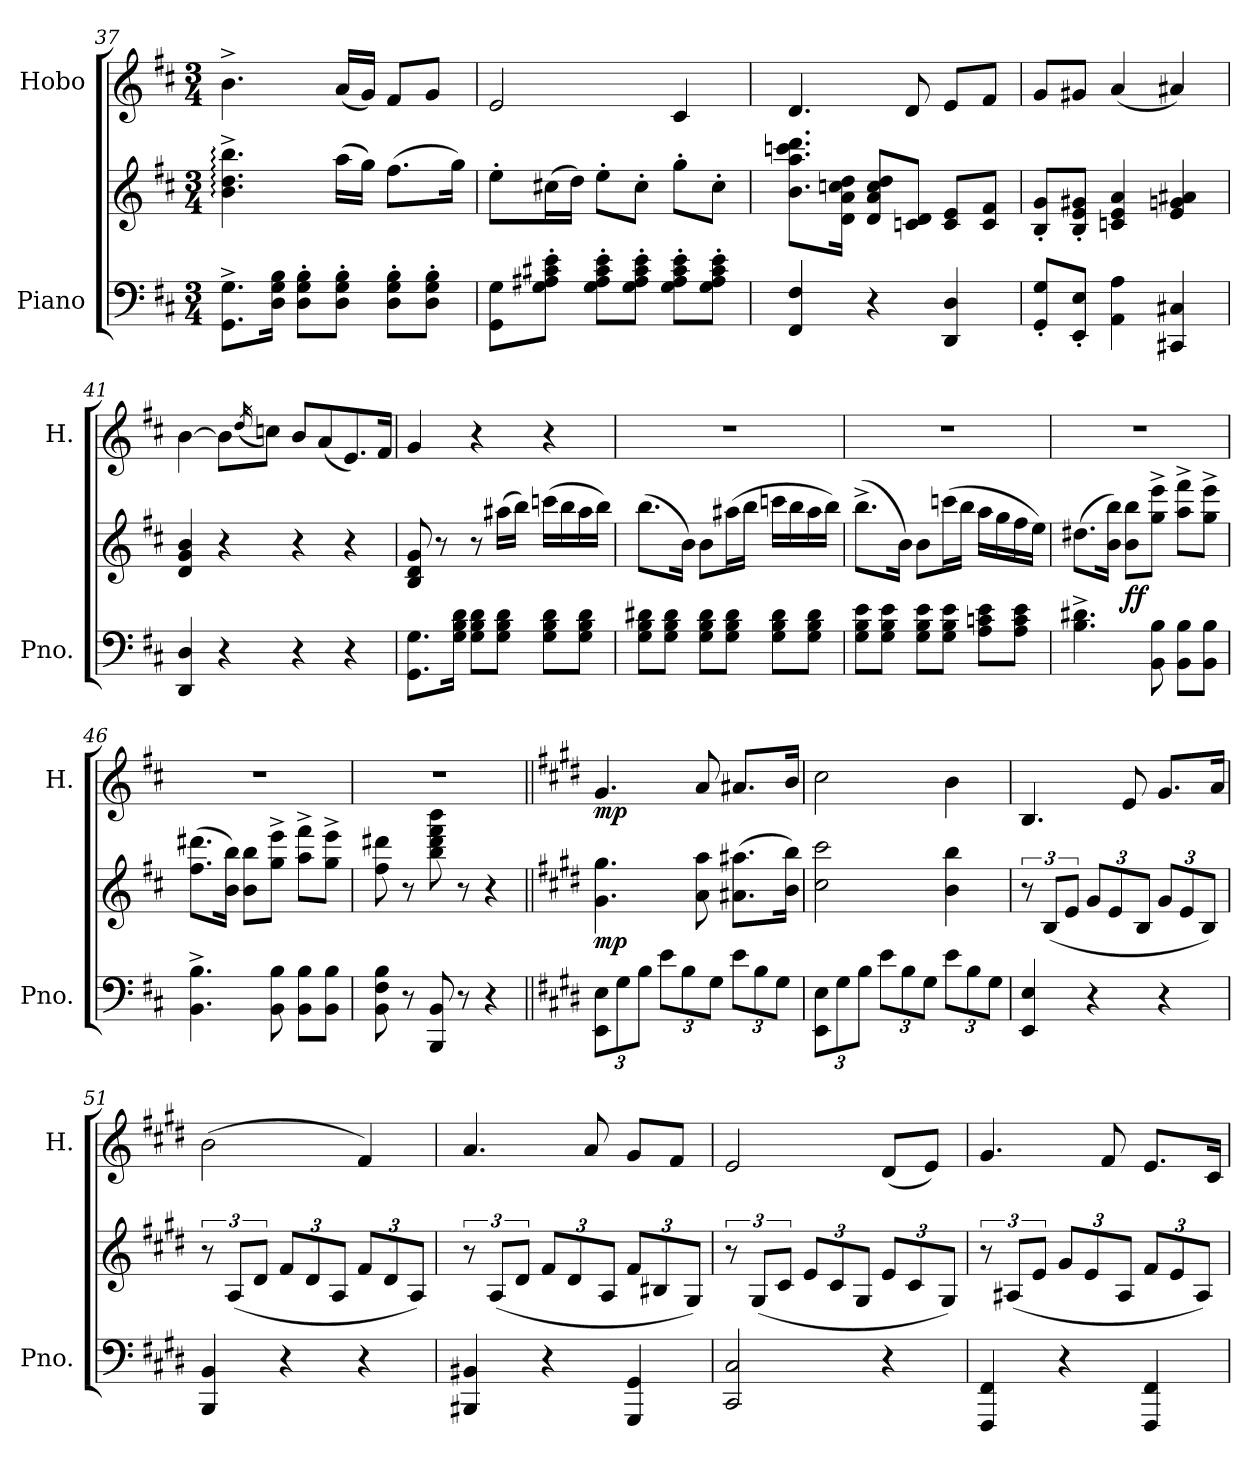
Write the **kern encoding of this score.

**kern	**kern	**dynam	**kern	**dynam
*part2	*part2	*part2	*part1	*part1
*staff3	*staff2	*staff2/3	*staff1	*staff1
*I"Piano	*	*	*I"Hobo	*
*I'Pno.	*	*	*I'H.	*
*clefF4	*clefG2	*	*clefG2	*
*k[f#c#]	*k[f#c#]	*	*k[f#c#]	*
*M3/4	*M3/4	*	*M3/4	*
=37	=37	=37	=37	=37
8.GG\^ 8.G\^L	4.b\:^ 4.dd\:^ 4.bb\:^	.	4.b^\	.
16D\ 16G\ 16B\Jk	.	.	.	.
8D\' 8G\' 8B\'L	.	.	.	.
8D\' 8G\' 8B\'J	(16aa\LL	.	(16a/LL	.
.	16gg\JJ)	.	16g/JJ)	.
8D\' 8G\' 8B\'L	(8.ff#\L	.	8f#/L	.
8D\' 8G\' 8B\'J	.	.	8g/J	.
.	16gg\Jk)	.	.	.
=38	=38	=38	=38	=38
8GG\ 8G\L	8ee'\L	.	2e/	.
8G\' 8A#X\' 8c#X\' 8e\'J	(16cc#X\L	.	.	.
.	16dd\JJ)	.	.	.
8G\' 8A#\' 8c#\' 8e\'L	8ee'\L	.	.	.
8G\' 8A#\' 8c#\' 8e\'J	8cc#'\J	.	.	.
8G\' 8A#\' 8c#\' 8e\'L	8gg'\L	.	4c#/	.
8G\' 8A#\' 8c#\' 8e\'J	8cc#'\J	.	.	.
!!LO:LB:g=z
=39	=39	=39	=39	=39
4FF#/ 4F#/	8.b\ 8.aa\ 8.cccn\ 8.ddd\L	.	4.d/	.
.	16d\ 16a\ 16ccn\ 16dd\Jk	.	.	.
4r	8d/ 8a/ 8cc/ 8dd/L	.	.	.
.	8cn/ 8d/J	.	8d/	.
4DD/ 4D/	8c/ 8e/L	.	8e/L	.
.	8c/ 8f#/J	.	8f#/J	.
=40	=40	=40	=40	=40
8GG/' 8G/'L	8B/' 8g/'L	.	8g/L	.
8EE/' 8E/'J	8B/' 8e/' 8g#X/'J	.	8g#X/J	.
4AA\ 4A\	4cn/ 4e/ 4a/	.	(4a/	.
4CC#X/ 4C#X/	4e/ 4gn/ 4a#X/	.	4a#X/)	.
=41	=41	=41	=41	=41
4DD/ 4D/	4d/ 4g/ 4b/	.	[4b\	.
4r	4r	.	8b\L]	.
.	.	.	(16qdd/	.
.	.	.	8ccn\J)	.
4r	4r	.	8b/L	.
.	.	.	(8a/	.
4r	4r	.	8.e/)	.
.	.	.	16f#/Jk	.
!!LO:PB:g=z
=42	=42	=42	=42	=42
8.GG\ 8.G\L	8B/ 8d/ 8g/	.	4g/	.
.	8r	.	.	.
16G\ 16B\ 16d\Jk	.	.	.	.
8G\ 8B\ 8d\L	8r	.	4r	.
8G\ 8B\ 8d\J	(16aa#X\LL	.	.	.
.	16bb\JJ)	.	.	.
8G\ 8B\ 8d\L	(16cccn\LL	.	4r	.
.	16bb\	.	.	.
8G\ 8B\ 8d\J	16aa#\	.	.	.
.	16bb\JJ)	.	.	.
=43	=43	=43	=43	=43
8G\ 8B\ 8d#X\L	(8.bb\L	.	2.r	.
8G\ 8B\ 8d#\J	.	.	.	.
.	16b\Jk)	.	.	.
8G\ 8B\ 8d#\L	8b\L	.	.	.
8G\ 8B\ 8d#\J	(16aa#X\L	.	.	.
.	16bb\JJ	.	.	.
8G\ 8B\ 8d#\L	16cccn\LL	.	.	.
.	16bb\	.	.	.
8G\ 8B\ 8d#\J	16aa#\	.	.	.
.	16bb\JJ)	.	.	.
=44	=44	=44	=44	=44
8G\ 8B\ 8e\L	(8.bb^\L	.	2.r	.
8G\ 8B\ 8e\J	.	.	.	.
.	16b\Jk)	.	.	.
8G\ 8B\ 8e\L	8b\L	.	.	.
8G\ 8B\ 8e\J	(16cccn\L	.	.	.
.	16bb\JJ	.	.	.
8A\ 8cn\ 8e\L	16aa\LL	.	.	.
.	16gg\	.	.	.
8A\ 8c\ 8e\J	16ff#\	.	.	.
.	16ee\JJ)	.	.	.
!!LO:LB:g=z
=45	=45	=45	=45	=45
4.B\^ 4.d#X\^	(8.dd#X\L	.	2.r	.
.	16b\ 16bb\Jk)	.	.	.
!	!	!LO:DY:b	!	!
.	8b\ 8bb\L	ff	.	.
8BB\ 8B\	8gg\^ 8eee\^J	.	.	.
8BB\ 8B\L	8aa\^ 8fff#\^L	.	.	.
8BB\ 8B\J	8gg\^ 8eee\^J	.	.	.
=46	=46	=46	=46	=46
4.BB\^ 4.B\^	(8.ff#\ 8.ddd#X\L	.	2.r	.
.	16b\ 16bb\Jk)	.	.	.
.	8b\ 8bb\L	.	.	.
8BB\ 8B\	8gg\^ 8eee\^J	.	.	.
8BB\ 8B\L	8aa\^ 8fff#\^L	.	.	.
8BB\ 8B\J	8gg\^ 8eee\^J	.	.	.
=47	=47	=47	=47	=47
8BB\ 8F#\ 8B\	8ff#\ 8ddd#X\	.	2.r	.
8r	8r	.	.	.
8BBB/ 8BB/	8bb\ 8ddd#\ 8fff#\ 8bbb\	.	.	.
8r	8r	.	.	.
4r	4r	.	.	.
=48||	=48||	=48||	=48||	=48||
*k[f#c#g#d#]	*k[f#c#g#d#]	*	*k[f#c#g#d#]	*
*Xbrackettup	*	*	*	*
*	*	*	*MM84	*
!	!	!LO:DY:b	!	!LO:DY:b
12EE\ 12E\L	4.g#\ 4.gg#\	mp	4.g#/	mp
12G#\	.	.	.	.
12B\J	.	.	.	.
12e\L	.	.	.	.
12B\	.	.	.	.
.	8a\ 8aa\	.	8a/	.
12G#\J	.	.	.	.
12e\L	(8.a#X\ 8.aa#X\L	.	8.a#X/L	.
12B\	.	.	.	.
12G#\J	.	.	.	.
.	16b\ 16bb\Jk)	.	16b/Jk	.
!!LO:LB:g=z
=49	=49	=49	=49	=49
12EE\ 12E\L	2cc#\ 2ccc#\	.	2cc#\	.
12G#\	.	.	.	.
12B\J	.	.	.	.
12e\L	.	.	.	.
12B\	.	.	.	.
12G#\J	.	.	.	.
12e\L	4b\ 4bb\	.	4b\	.
12B\	.	.	.	.
12G#\J	.	.	.	.
=50	=50	=50	=50	=50
4EE/ 4E/	12r	.	4.B/	.
.	(12B/L	.	.	.
.	12e/J	.	.	.
*	*Xbrackettup	*	*	*
4r	12g#/L	.	.	.
.	12e/	.	.	.
.	.	.	8e/	.
.	12B/J	.	.	.
4r	12g#/L	.	8.g#/L	.
.	12e/	.	.	.
.	12B/J)	.	.	.
.	.	.	16a/Jk	.
=51	=51	=51	=51	=51
*	*brackettup	*	*	*
4BBB/ 4BB/	12r	.	(2b\	.
.	(12A/L	.	.	.
.	12d#/J	.	.	.
*	*Xbrackettup	*	*	*
4r	12f#/L	.	.	.
.	12d#/	.	.	.
.	12A/J	.	.	.
4r	12f#/L	.	4f#/)	.
.	12d#/	.	.	.
.	12A/J)	.	.	.
=52	=52	=52	=52	=52
*	*brackettup	*	*	*
4BBB#X/ 4BB#X/	12r	.	4.a/	.
.	(12A/L	.	.	.
.	12d#/J	.	.	.
*	*Xbrackettup	*	*	*
4r	12f#/L	.	.	.
.	12d#/	.	.	.
.	.	.	8a/	.
.	12A/J	.	.	.
4GGG#/ 4GG#/	12f#/L	.	8g#/L	.
.	12B#X/	.	.	.
.	.	.	8f#/J	.
.	12G#/J)	.	.	.
!!LO:LB:g=z
=53	=53	=53	=53	=53
*	*brackettup	*	*	*
2CC#/ 2C#/	12r	.	2e/	.
.	(12G#/L	.	.	.
.	12c#/J	.	.	.
*	*Xbrackettup	*	*	*
.	12e/L	.	.	.
.	12c#/	.	.	.
.	12G#/J	.	.	.
4r	12e/L	.	(8d#/L	.
.	12c#/	.	.	.
.	.	.	8e/J)	.
.	12G#/J)	.	.	.
=54	=54	=54	=54	=54
*	*brackettup	*	*	*
4FFF#/ 4FF#/	12r	.	4.g#/	.
.	(12A#X/L	.	.	.
.	12e/J	.	.	.
*	*Xbrackettup	*	*	*
4r	12g#/L	.	.	.
.	12e/	.	.	.
.	.	.	8f#/	.
.	12A#/J	.	.	.
4FFF#/ 4FF#/	12f#/L	.	8.e/L	.
.	12e/	.	.	.
.	12A#/J)	.	.	.
.	.	.	16c#/Jk	.
=	=	=	=	=
*-	*-	*-	*-	*-
